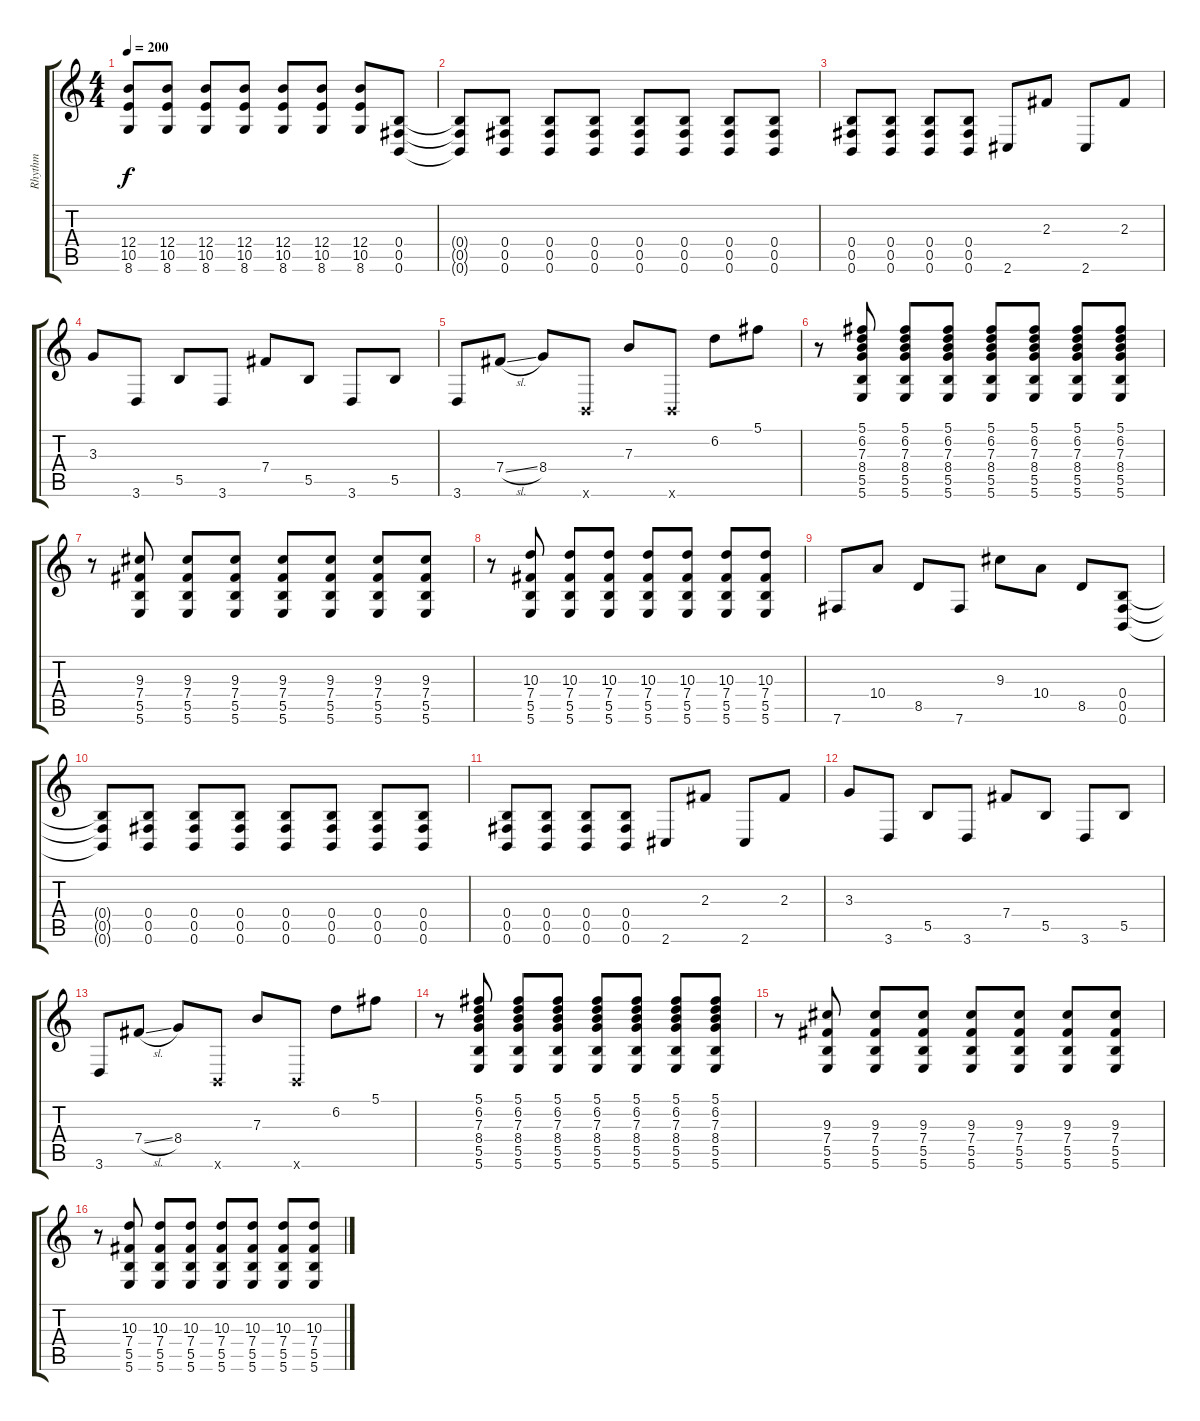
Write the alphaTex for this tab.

\track ("Rhythm" "Rhythm") {instrument distortionguitar}
\staff {score tabs}
\tuning (Db4 Ab3 E3 B2 Gb2 B1) {hide}
\ts (4 4)
\tempo 200
\clef g2
\ks c
(12.4 10.5 8.6).8{dy f} (12.4 10.5 8.6).8 (12.4 10.5 8.6).8 (12.4 10.5 8.6).8 (12.4 10.5 8.6).8 (12.4 10.5 8.6).8 (12.4 10.5 8.6).8 (0.4 0.5 0.6).8 |
(0.4{t} 0.5{t} 0.6{t}).8 (0.4 0.5 0.6).8 (0.4 0.5 0.6).8 (0.4 0.5 0.6).8 (0.4 0.5 0.6).8 (0.4 0.5 0.6).8 (0.4 0.5 0.6).8 (0.4 0.5 0.6).8 |
(0.4 0.5 0.6).8 (0.4 0.5 0.6).8 (0.4 0.5 0.6).8 (0.4 0.5 0.6).8 2.6.8 2.3.8 2.6.8 2.3.8 |
3.3.8 3.6.8 5.5.8 3.6.8 7.4.8 5.5.8 3.6.8 5.5.8 |
3.6.8 7.4{sl}.8 8.4.8 0.6{x}.8 7.3.8 0.6{x}.8 6.2.8 5.1.8 |
r.8 (5.1 6.2 7.3 8.4 5.5 5.6).8 (5.1 6.2 7.3 8.4 5.5 5.6).8 (5.1 6.2 7.3 8.4 5.5 5.6).8 (5.1 6.2 7.3 8.4 5.5 5.6).8 (5.1 6.2 7.3 8.4 5.5 5.6).8 (5.1 6.2 7.3 8.4 5.5 5.6).8 (5.1 6.2 7.3 8.4 5.5 5.6).8 |
r.8 (9.3 7.4 5.5 5.6).8 (9.3 7.4 5.5 5.6).8 (9.3 7.4 5.5 5.6).8 (9.3 7.4 5.5 5.6).8 (9.3 7.4 5.5 5.6).8 (9.3 7.4 5.5 5.6).8 (9.3 7.4 5.5 5.6).8 |
r.8 (10.3 7.4 5.5 5.6).8 (10.3 7.4 5.5 5.6).8 (10.3 7.4 5.5 5.6).8 (10.3 7.4 5.5 5.6).8 (10.3 7.4 5.5 5.6).8 (10.3 7.4 5.5 5.6).8 (10.3 7.4 5.5 5.6).8 |
7.6.8 10.4.8 8.5.8 7.6.8 9.3.8 10.4.8 8.5.8 (0.4 0.5 0.6).8 |
(0.4{t} 0.5{t} 0.6{t}).8 (0.4 0.5 0.6).8 (0.4 0.5 0.6).8 (0.4 0.5 0.6).8 (0.4 0.5 0.6).8 (0.4 0.5 0.6).8 (0.4 0.5 0.6).8 (0.4 0.5 0.6).8 |
(0.4 0.5 0.6).8 (0.4 0.5 0.6).8 (0.4 0.5 0.6).8 (0.4 0.5 0.6).8 2.6.8 2.3.8 2.6.8 2.3.8 |
3.3.8 3.6.8 5.5.8 3.6.8 7.4.8 5.5.8 3.6.8 5.5.8 |
3.6.8 7.4{sl}.8 8.4.8 0.6{x}.8 7.3.8 0.6{x}.8 6.2.8 5.1.8 |
r.8 (5.1 6.2 7.3 8.4 5.5 5.6).8 (5.1 6.2 7.3 8.4 5.5 5.6).8 (5.1 6.2 7.3 8.4 5.5 5.6).8 (5.1 6.2 7.3 8.4 5.5 5.6).8 (5.1 6.2 7.3 8.4 5.5 5.6).8 (5.1 6.2 7.3 8.4 5.5 5.6).8 (5.1 6.2 7.3 8.4 5.5 5.6).8 |
r.8 (9.3 7.4 5.5 5.6).8 (9.3 7.4 5.5 5.6).8 (9.3 7.4 5.5 5.6).8 (9.3 7.4 5.5 5.6).8 (9.3 7.4 5.5 5.6).8 (9.3 7.4 5.5 5.6).8 (9.3 7.4 5.5 5.6).8 |
r.8 (10.3 7.4 5.5 5.6).8 (10.3 7.4 5.5 5.6).8 (10.3 7.4 5.5 5.6).8 (10.3 7.4 5.5 5.6).8 (10.3 7.4 5.5 5.6).8 (10.3 7.4 5.5 5.6).8 (10.3 7.4 5.5 5.6).8
